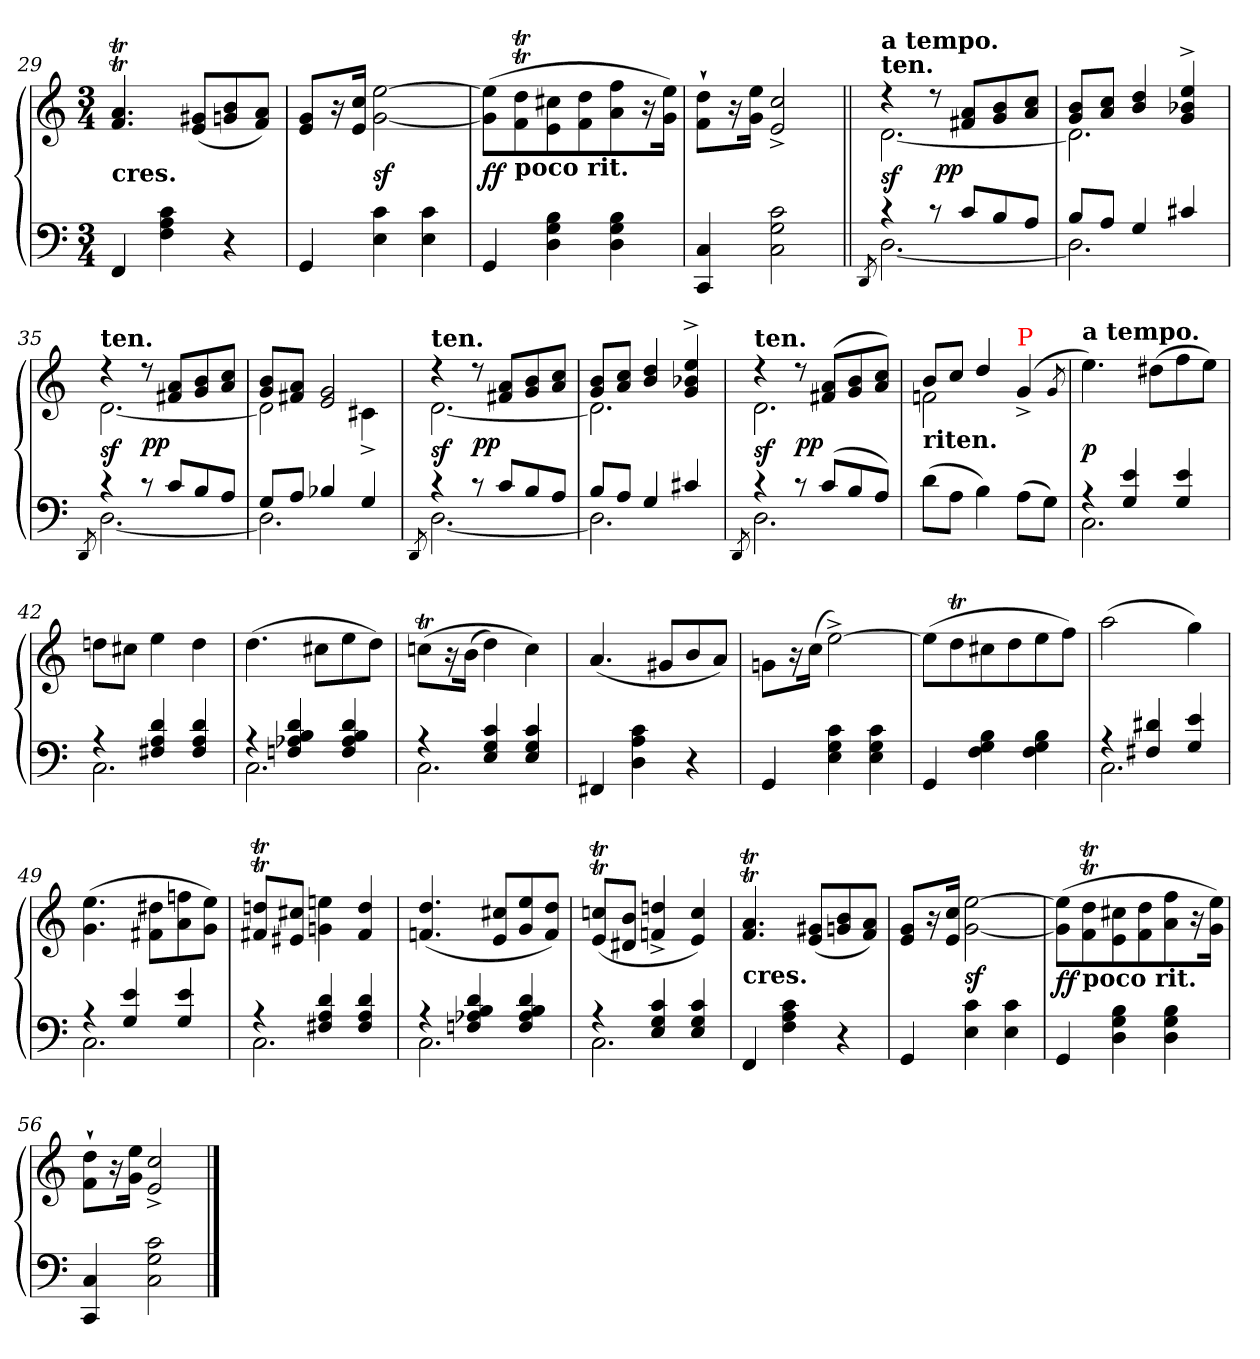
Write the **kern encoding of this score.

**kern	**kern	**dynam
*part1	*part1	*part1
*staff2	*staff1	*staff1/2
*clefF4	*clefG2	*
*k[]	*k[]	*
*M3/4	*M3/4	*
=29	=29	=29
!	!LO:TX:c:B:t=cres.	!
4FF	4.aT 4.fT	.
4c 4A 4F	.	.
.	(<8g#X 8eL	.
4r	8b 8gn	.
.	8a 8fJ)	.
=30	=30	=30
4GG	8g 8eL	.
.	16r	.
.	16cc 16eJk	.
4c 4E	[2ee [2g	sf
4c 4E	.	.
=31	=31	=31
4GG	(>8ee]\ 8g]\L	ff
!	!LO:TX:b:B:t=poco rit.	!
.	8ddT 8fT	.
4B 4G 4D	8cc#X 8e	.
.	8dd 8f	.
4B 4G 4D	8ff 8a	.
.	16r	.
.	16ee 16gJk)	.
=32	=32	=32
4C 4CC	8dd`> 8f`>L	.
.	16r	.
.	16ee 16gJk	.
2c 2G 2C	2cc^< 2e^<	.
=33||	=33||	=33||
*^	*	*
.	8qDD/	.	.
*	*	*^	*
!	!	!LO:TX:a:B:t=ten.	!	!
!	!	!LO:TX:a:B:t=a tempo.	!	!
4rc	[2.D	4rdd	[2.d	sf
8rc	.	8rdd	.	.
!	!	!	!	!LO:DY:rj
8cL	.	8a 8f#XL	.	pp
8B	.	8b 8g	.	.
8AJ	.	8cc 8aJ	.	.
=34	=34	=34	=34	=34
8BL	2.D]	8b 8gL	2.d]	.
8AJ	.	8cc 8aJ	.	.
4G	.	4dd 4b	.	.
4c#X	.	4ee^< 4b-X^< 4g^<	.	.
=35	=35	=35	=35	=35
.	8qDD/	.	.	.
!	!	!LO:TX:a:B:t=ten.	!	!
4rc	[2.D	4rdd	[2.d	sf
8rc	.	8rdd	.	.
!	!	!	!	!LO:DY:rj
8cL	.	8a 8f#XL	.	pp
8B	.	8b 8g	.	.
8AJ	.	8cc 8aJ	.	.
=36	=36	=36	=36	=36
8GL	2.D]	8b 8gL	2d]	.
8AJ	.	8a 8f#XJ	.	.
4B-X	.	2g 2e	.	.
4G	.	.	4c#X^<\	.
=37	=37	=37	=37	=37
.	8qDD/	.	.	.
!	!	!LO:TX:a:B:t=ten.	!	!
4rc	[2.D	4rdd	[2.d	sf
8rc	.	8rdd	.	.
!	!	!	!	!LO:DY:rj
8cL	.	8a 8f#XL	.	pp
8B	.	8b 8g	.	.
8AJ	.	8cc 8aJ	.	.
=38	=38	=38	=38	=38
8BL	2.D]	8b 8gL	2.d]	.
8AJ	.	8cc 8aJ	.	.
4G	.	4dd 4b	.	.
4c#X	.	4ee^< 4b-X^< 4g^<	.	.
=39	=39	=39	=39	=39
.	8qDD/	.	.	.
!	!	!LO:TX:a:B:t=ten.	!	!
4rc	2.D	4rdd	2.d	sf
8rc	.	8rdd	.	.
!	!	!	!	!LO:DY:rj
(<8cL	.	(<8a 8f#XL	.	pp
8B	.	8b 8g	.	.
8AJ)	.	8cc 8aJ)	.	.
*v	*v	*	*	*
=40	=40	=40	=40
!	!LO:TX:b:B:t=riten.	!	!
(>8dL	8bL	2fn	.
8AJ	8ccJ	.	.
4B)	4dd	.	.
!	!LO:TX:a:color=red:t=P	!	!
(>8AL	(>4g^<	4ryy	.
8GJ)	.	.	.
*	*v	*v	*
.	8qg/	.
=41	=41	=41
*^	*	*
!	!	!LO:TX:a:B:t=a tempo.	!
4rA	2.C	4.ee)	p
4e 4G	.	.	.
.	.	(>8dd#XL	.
4e 4G	.	8ff	.
.	.	8eeJ)	.
=42	=42	=42	=42
4rA	2.C	8ddnL	.
.	.	8cc#XJ	.
4d 4A 4F#X	.	4ee	.
4d 4A 4F#	.	4dd	.
=43	=43	=43	=43
4rA	2.C	(>4.dd	.
4d 4B 4A-X 4Fn	.	.	.
.	.	8cc#XL	.
4d 4B 4A- 4F	.	8ee	.
.	.	8ddJ)	.
=44	=44	=44	=44
4rA	2.C	(>8ccnTL	.
.	.	16r	.
.	.	(>16bJk	.
4c 4G 4E	.	4dd)	.
4c 4G 4E	.	4cc)	.
*v	*v	*	*
=45	=45	=45
4FF#X	(<4.a	.
4c 4A 4D	.	.
.	8g#XL	.
4r	8b	.
.	8aJ)	.
=46	=46	=46
4GG	8gn\L	.
.	16r	.
.	(>16ccJk	.
4c 4G 4E	[2ee^<)	.
4c 4G 4E	.	.
=47	=47	=47
4GG	(>8eeL]	.
.	8ddT	.
4B 4G 4F	8cc#X	.
.	8dd	.
4B 4G 4F	8ee	.
.	8ffJ)	.
=48	=48	=48
*^	*	*
4rA	2.C	(>2aa	.
4d#X 4F#X	.	.	.
4e 4G	.	4gg)	.
=49	=49	=49	=49
4rA	2.C	(>4.ee 4.g	.
4e 4G	.	.	.
.	.	8dd#X 8f#XL	.
4e 4G	.	8ffn 8a	.
.	.	8ee 8gJ)	.
=50	=50	=50	=50
4rA	2.C	8ddnT 8f#XTL	.
.	.	8cc#X 8e#XJ	.
4d 4A 4F#X	.	4een\ 4g\	.
4d 4A 4F#	.	4dd/ 4f#/	.
=51	=51	=51	=51
4rA	2.C	(<4.dd 4.fn	.
4d 4B 4A-X 4Fn	.	.	.
.	.	8cc#X 8eL	.
4d 4B 4A- 4F	.	8ee 8g	.
.	.	8dd 8fJ)	.
=52	=52	=52	=52
4rA	2.C	(<8ccnT 8eTL	.
.	.	8b 8d#XJ	.
4c 4G 4E	.	4ddn^< 4f^<	.
4c 4G 4E	.	4cc 4e)	.
*v	*v	*	*
=53	=53	=53
!	!LO:TX:c:B:t=cres.	!
4FF	4.aT 4.fT	.
4c 4A 4F	.	.
.	(<8g#X 8eL	.
4r	8b 8gn	.
.	8a 8fJ)	.
=54	=54	=54
4GG	8g 8eL	.
.	16r	.
.	16cc 16eJk	.
4c 4E	[2ee [2g	sf
4c 4E	.	.
=55	=55	=55
4GG	(>8ee]\ 8g]\L	ff
!	!LO:TX:b:B:t=poco rit.	!
.	8ddT 8fT	.
4B 4G 4D	8cc#X 8e	.
.	8dd 8f	.
4B 4G 4D	8ff 8a	.
.	16r	.
.	16ee 16gJk)	.
=56	=56	=56
4C 4CC	8dd`>\ 8f`>\L	.
.	16r	.
.	16ee 16gJk	.
2c 2G 2C	2cc^</ 2e^</	.
==	==	==
*-	*-	*-
